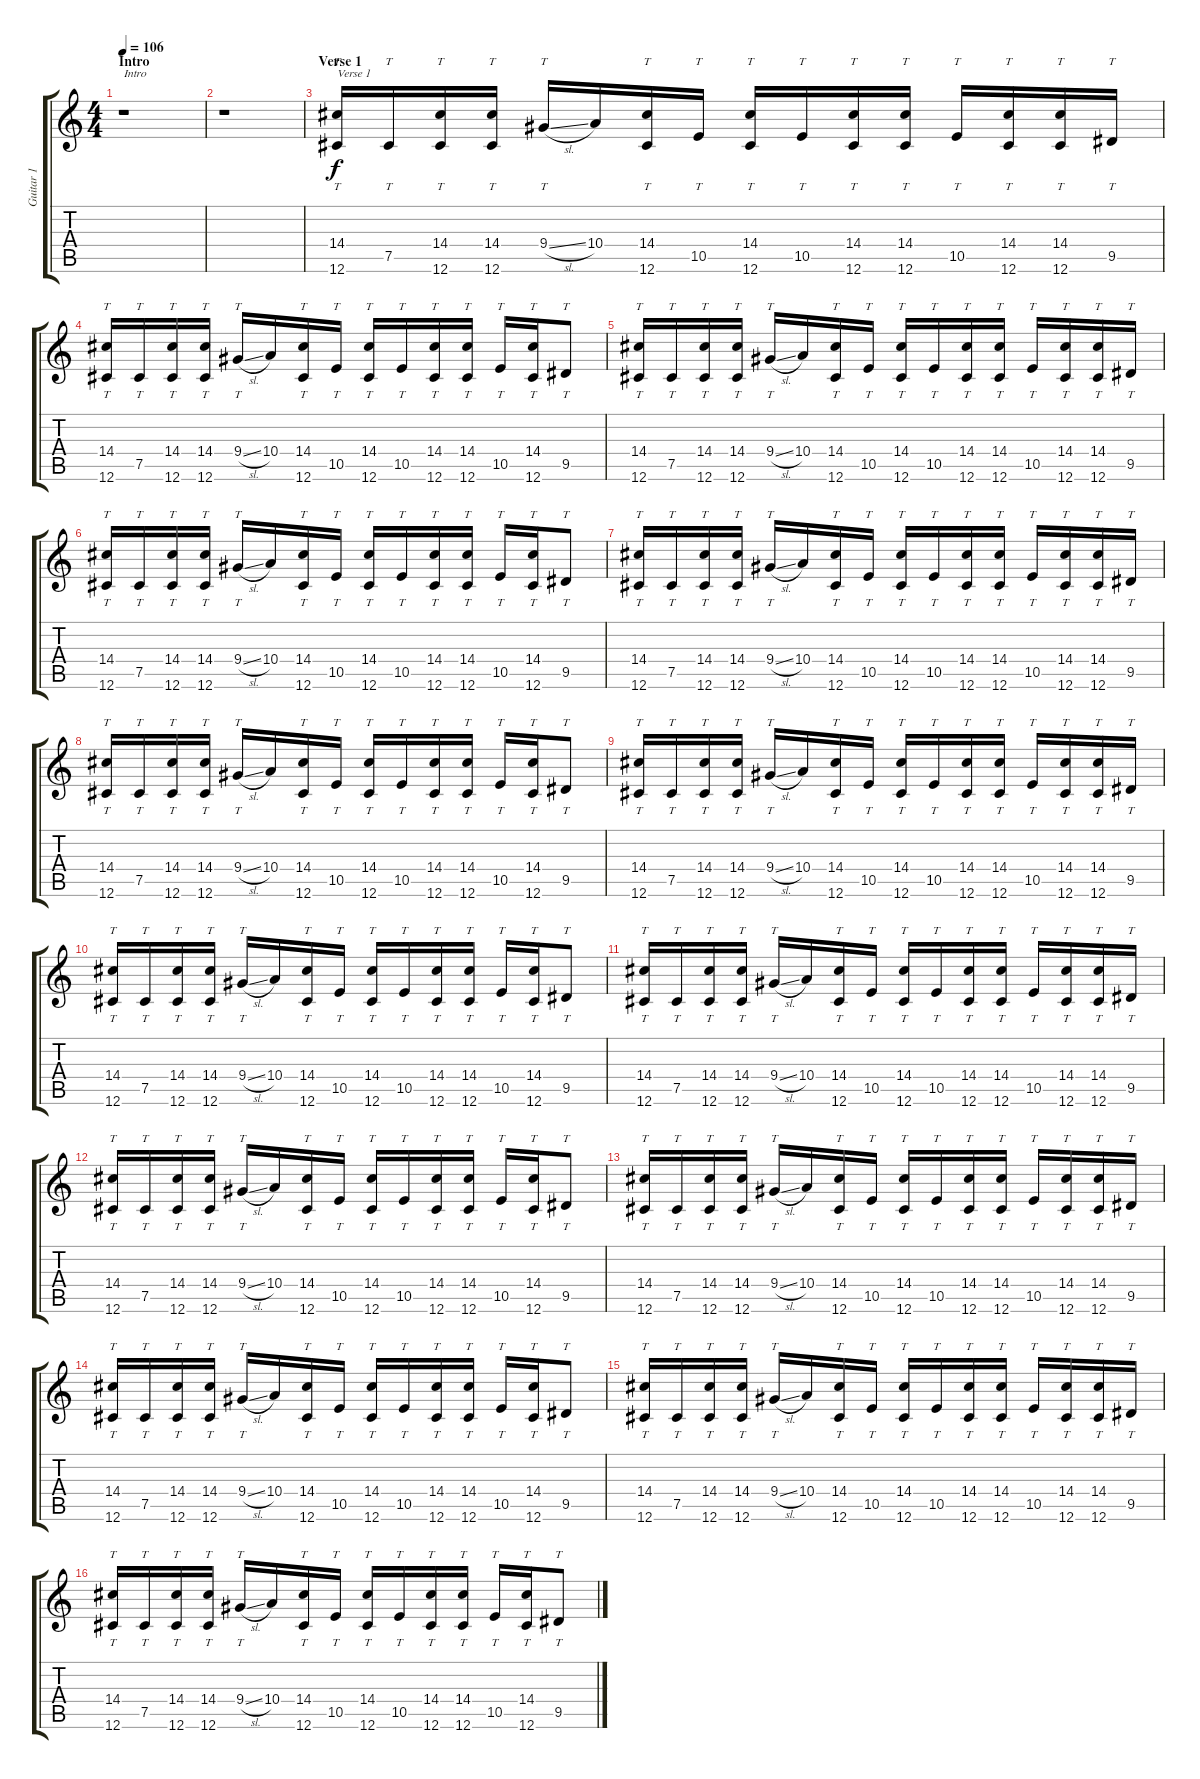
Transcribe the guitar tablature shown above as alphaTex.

\track ("Guitar 1" "Guitar 1") {instrument electricguitarjazz}
\staff {score tabs}
\tuning (Db4 Ab3 E3 B2 Gb2 Db2) {hide}
\ts (4 4)
\section ("" "Intro")
\tempo 106
\clef g2
\ks c
r.1{txt "Intro" dy f instrument electricguitarjazz} |
r.1 |
\section ("" "Verse 1")
(14.4 12.6).16{tt txt "Verse 1"} 7.5.16{tt} (14.4 12.6).16{tt} (14.4 12.6).16{tt} 9.4{sl}.16{tt} 10.4.16 (14.4 12.6).16{tt} 10.5.16{tt} (14.4 12.6).16{tt} 10.5.16{tt} (14.4 12.6).16{tt} (14.4 12.6).16{tt} 10.5.16{tt} (14.4 12.6).16{tt} (14.4 12.6).16{tt} 9.5.16{tt} |
(14.4 12.6).16{tt} 7.5.16{tt} (14.4 12.6).16{tt} (14.4 12.6).16{tt} 9.4{sl}.16{tt} 10.4.16 (14.4 12.6).16{tt} 10.5.16{tt} (14.4 12.6).16{tt} 10.5.16{tt} (14.4 12.6).16{tt} (14.4 12.6).16{tt} 10.5.16{tt} (14.4 12.6).16{tt} 9.5.8{tt} |
(14.4 12.6).16{tt} 7.5.16{tt} (14.4 12.6).16{tt} (14.4 12.6).16{tt} 9.4{sl}.16{tt} 10.4.16 (14.4 12.6).16{tt} 10.5.16{tt} (14.4 12.6).16{tt} 10.5.16{tt} (14.4 12.6).16{tt} (14.4 12.6).16{tt} 10.5.16{tt} (14.4 12.6).16{tt} (14.4 12.6).16{tt} 9.5.16{tt} |
(14.4 12.6).16{tt} 7.5.16{tt} (14.4 12.6).16{tt} (14.4 12.6).16{tt} 9.4{sl}.16{tt} 10.4.16 (14.4 12.6).16{tt} 10.5.16{tt} (14.4 12.6).16{tt} 10.5.16{tt} (14.4 12.6).16{tt} (14.4 12.6).16{tt} 10.5.16{tt} (14.4 12.6).16{tt} 9.5.8{tt} |
(14.4 12.6).16{tt} 7.5.16{tt} (14.4 12.6).16{tt} (14.4 12.6).16{tt} 9.4{sl}.16{tt} 10.4.16 (14.4 12.6).16{tt} 10.5.16{tt} (14.4 12.6).16{tt} 10.5.16{tt} (14.4 12.6).16{tt} (14.4 12.6).16{tt} 10.5.16{tt} (14.4 12.6).16{tt} (14.4 12.6).16{tt} 9.5.16{tt} |
(14.4 12.6).16{tt} 7.5.16{tt} (14.4 12.6).16{tt} (14.4 12.6).16{tt} 9.4{sl}.16{tt} 10.4.16 (14.4 12.6).16{tt} 10.5.16{tt} (14.4 12.6).16{tt} 10.5.16{tt} (14.4 12.6).16{tt} (14.4 12.6).16{tt} 10.5.16{tt} (14.4 12.6).16{tt} 9.5.8{tt} |
(14.4 12.6).16{tt} 7.5.16{tt} (14.4 12.6).16{tt} (14.4 12.6).16{tt} 9.4{sl}.16{tt} 10.4.16 (14.4 12.6).16{tt} 10.5.16{tt} (14.4 12.6).16{tt} 10.5.16{tt} (14.4 12.6).16{tt} (14.4 12.6).16{tt} 10.5.16{tt} (14.4 12.6).16{tt} (14.4 12.6).16{tt} 9.5.16{tt} |
(14.4 12.6).16{tt} 7.5.16{tt} (14.4 12.6).16{tt} (14.4 12.6).16{tt} 9.4{sl}.16{tt} 10.4.16 (14.4 12.6).16{tt} 10.5.16{tt} (14.4 12.6).16{tt} 10.5.16{tt} (14.4 12.6).16{tt} (14.4 12.6).16{tt} 10.5.16{tt} (14.4 12.6).16{tt} 9.5.8{tt} |
(14.4 12.6).16{tt} 7.5.16{tt} (14.4 12.6).16{tt} (14.4 12.6).16{tt} 9.4{sl}.16{tt} 10.4.16 (14.4 12.6).16{tt} 10.5.16{tt} (14.4 12.6).16{tt} 10.5.16{tt} (14.4 12.6).16{tt} (14.4 12.6).16{tt} 10.5.16{tt} (14.4 12.6).16{tt} (14.4 12.6).16{tt} 9.5.16{tt} |
(14.4 12.6).16{tt} 7.5.16{tt} (14.4 12.6).16{tt} (14.4 12.6).16{tt} 9.4{sl}.16{tt} 10.4.16 (14.4 12.6).16{tt} 10.5.16{tt} (14.4 12.6).16{tt} 10.5.16{tt} (14.4 12.6).16{tt} (14.4 12.6).16{tt} 10.5.16{tt} (14.4 12.6).16{tt} 9.5.8{tt} |
(14.4 12.6).16{tt} 7.5.16{tt} (14.4 12.6).16{tt} (14.4 12.6).16{tt} 9.4{sl}.16{tt} 10.4.16 (14.4 12.6).16{tt} 10.5.16{tt} (14.4 12.6).16{tt} 10.5.16{tt} (14.4 12.6).16{tt} (14.4 12.6).16{tt} 10.5.16{tt} (14.4 12.6).16{tt} (14.4 12.6).16{tt} 9.5.16{tt} |
(14.4 12.6).16{tt} 7.5.16{tt} (14.4 12.6).16{tt} (14.4 12.6).16{tt} 9.4{sl}.16{tt} 10.4.16 (14.4 12.6).16{tt} 10.5.16{tt} (14.4 12.6).16{tt} 10.5.16{tt} (14.4 12.6).16{tt} (14.4 12.6).16{tt} 10.5.16{tt} (14.4 12.6).16{tt} 9.5.8{tt} |
(14.4 12.6).16{tt} 7.5.16{tt} (14.4 12.6).16{tt} (14.4 12.6).16{tt} 9.4{sl}.16{tt} 10.4.16 (14.4 12.6).16{tt} 10.5.16{tt} (14.4 12.6).16{tt} 10.5.16{tt} (14.4 12.6).16{tt} (14.4 12.6).16{tt} 10.5.16{tt} (14.4 12.6).16{tt} (14.4 12.6).16{tt} 9.5.16{tt} |
(14.4 12.6).16{tt} 7.5.16{tt} (14.4 12.6).16{tt} (14.4 12.6).16{tt} 9.4{sl}.16{tt} 10.4.16 (14.4 12.6).16{tt} 10.5.16{tt} (14.4 12.6).16{tt} 10.5.16{tt} (14.4 12.6).16{tt} (14.4 12.6).16{tt} 10.5.16{tt} (14.4 12.6).16{tt} 9.5.8{tt}
